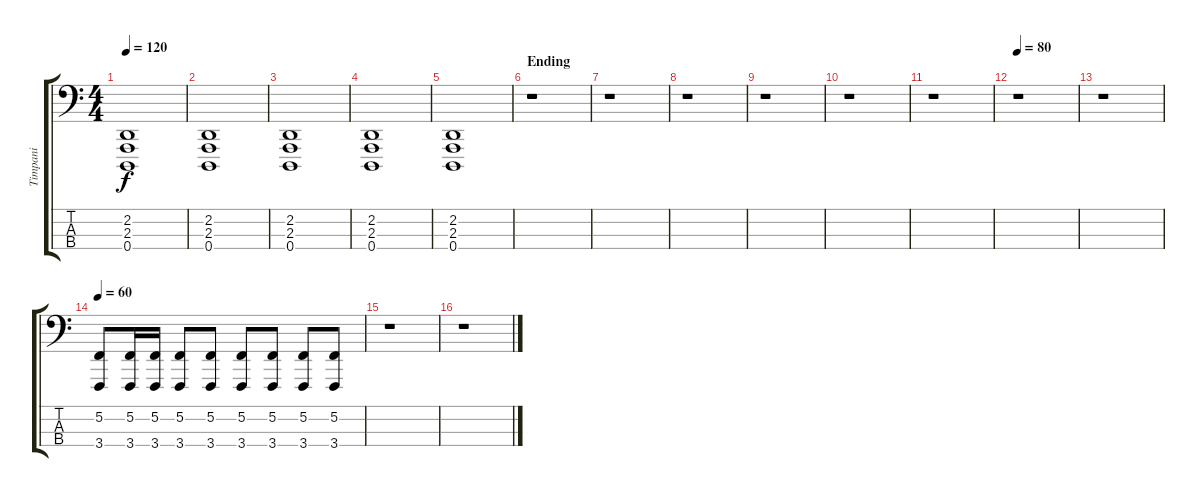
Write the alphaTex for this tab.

\track ("Timpani" "Timpani") {instrument timpani}
\staff {score tabs}
\tuning (F2 C2 G1 D1) {hide}
\ts (4 4)
\tempo 120
\clef f4
\ks c
(2.2 2.3 0.4).1{dy f} |
(2.2 2.3 0.4).1 |
(2.2 2.3 0.4).1 |
(2.2 2.3 0.4).1 |
(2.2 2.3 0.4).1 |
\section ("" "Ending")
r.1 |
r.1 |
r.1 |
r.1 |
r.1 |
r.1 |
\tempo 80
r.1 |
r.1 |
\tempo 60
(5.2 3.4).8 (5.2 3.4).16 (5.2 3.4).16 (5.2 3.4).8 (5.2 3.4).8 (5.2 3.4).8 (5.2 3.4).8 (5.2 3.4).8 (5.2 3.4).8 |
r.1 |
r.1
